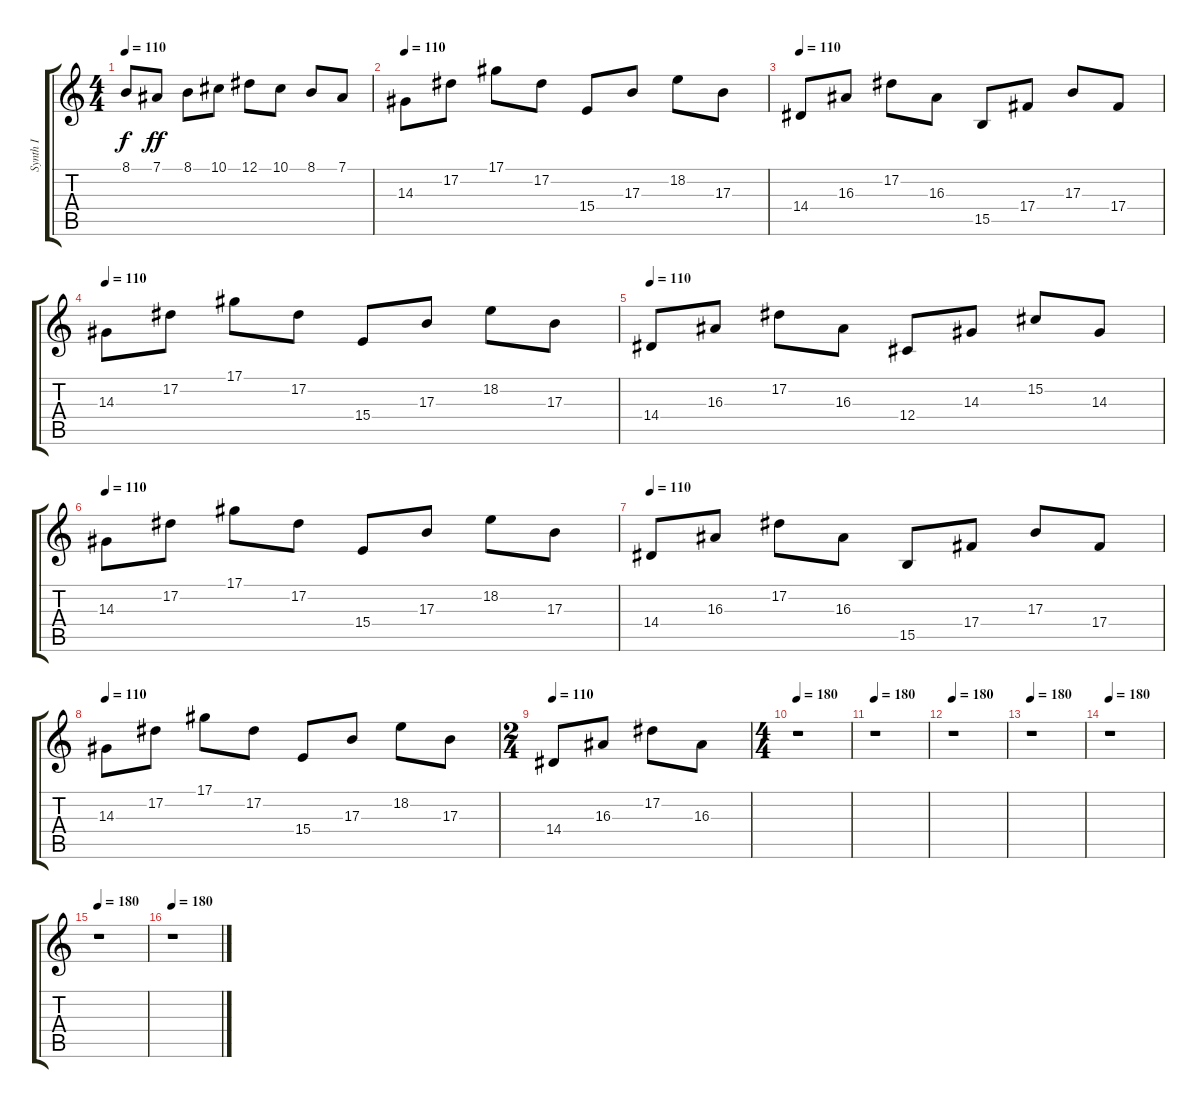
\track ("Synth I" "Synth I") {instrument stringensemble1}
\staff {score tabs}
\tuning (Eb4 Bb3 Gb3 Db3 Ab2 Eb2) {hide}
\ts (4 4)
\tempo 110
\clef g2
\ks c
8.1{t}.8{dy f} 7.1.8{dy ff} 8.1.8 10.1.8 12.1.8 10.1.8 8.1.8 7.1.8 |
\tempo 110
14.3.8 17.2.8 17.1.8 17.2.8 15.4.8 17.3.8 18.2.8 17.3.8 |
\tempo 110
14.4.8 16.3.8 17.2.8 16.3.8 15.5.8 17.4.8 17.3.8 17.4.8 |
\tempo 110
14.3.8 17.2.8 17.1.8 17.2.8 15.4.8 17.3.8 18.2.8 17.3.8 |
\tempo 110
14.4.8 16.3.8 17.2.8 16.3.8 12.4.8 14.3.8 15.2.8 14.3.8 |
\tempo 110
14.3.8 17.2.8 17.1.8 17.2.8 15.4.8 17.3.8 18.2.8 17.3.8 |
\tempo 110
14.4.8 16.3.8 17.2.8 16.3.8 15.5.8 17.4.8 17.3.8 17.4.8 |
\tempo 110
14.3.8 17.2.8 17.1.8 17.2.8 15.4.8 17.3.8 18.2.8 17.3.8 |
\ts (2 4)
\tempo 110
14.4.8 16.3.8 17.2.8 16.3.8 |
\ts (4 4)
\tempo 180
r.1 |
\tempo 180
r.1 |
\tempo 180
r.1 |
\tempo 180
r.1 |
\tempo 180
r.1 |
\tempo 180
r.1 |
\tempo 180
r.1
